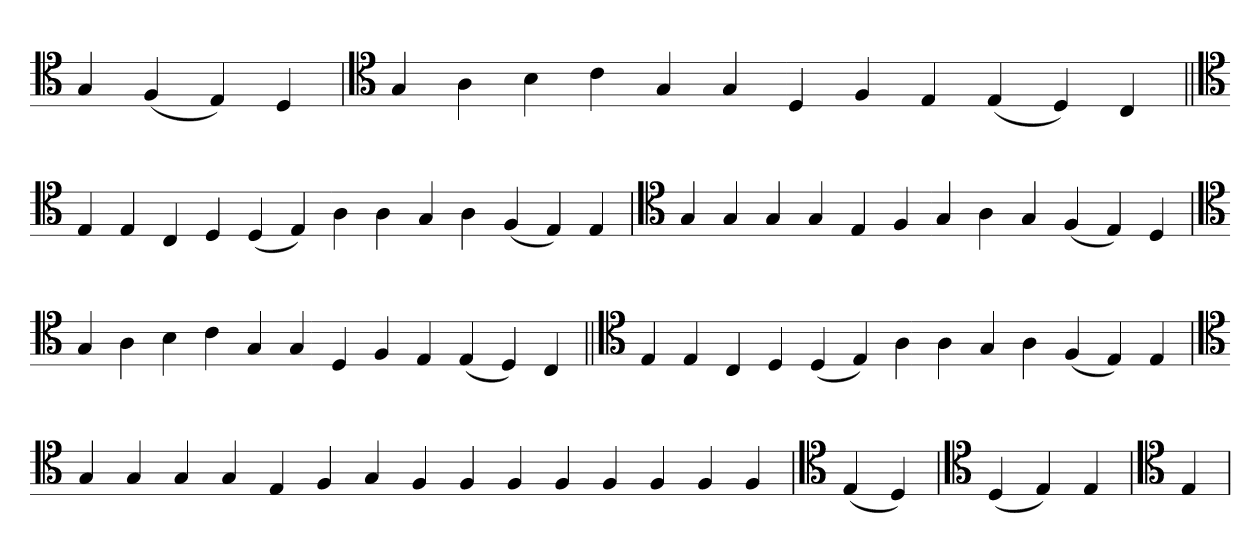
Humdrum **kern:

**kern
*part1
*staff1
*clefC4
=
4G
(4F
4E)
4D
='
*clefC4
4G
4A
4B
4c
4G
4G
4D
4F
4E
(4E
4D)
4C
=||
*clefC4
4E
4E
4C
4D
(4D
4E)
4A
4A
4G
4A
(4F
4E)
4E
='
*clefC4
4G
4G
4G
4G
4E
4F
4G
4A
4G
(4F
4E)
4D
='
*clefC4
4G
4A
4B
4c
4G
4G
4D
4F
4E
(4E
4D)
4C
=||
*clefC4
4E
4E
4C
4D
(4D
4E)
4A
4A
4G
4A
(4F
4E)
4E
='
*clefC4
4G
4G
4G
4G
4E
4F
4G
4F
4F
4F
4F
4F
4F
4F
4F
=
*clefC4
(4E
4D)
=
*clefC4
(4D
4E)
4E
=
*clefC4
4E
=
*-
